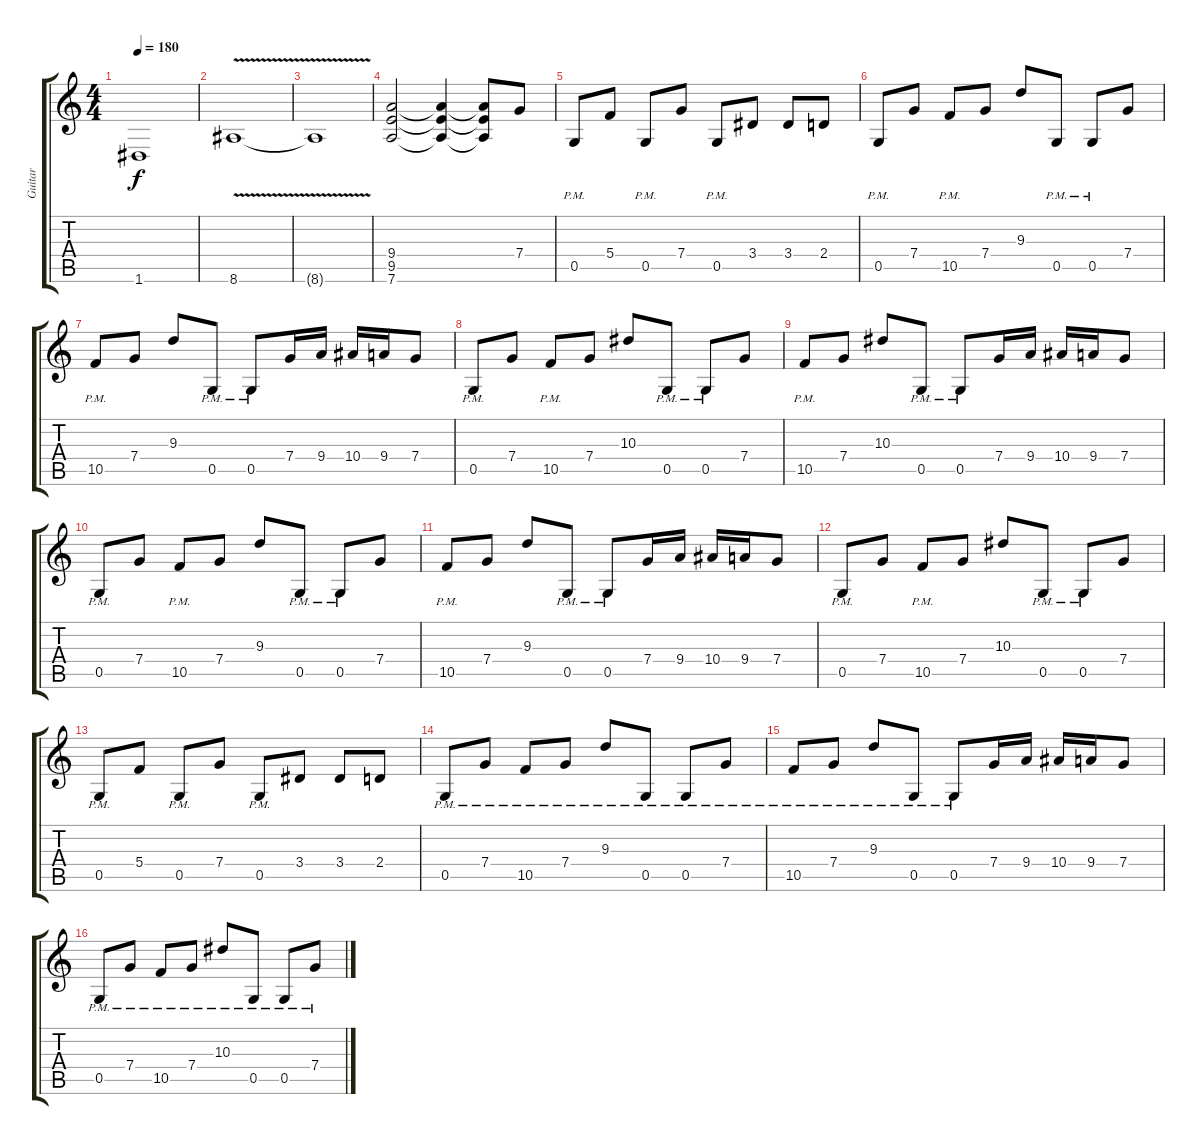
\track ("Guitar" "Guitar") {instrument distortionguitar}
\staff {score tabs}
\tuning (D4 A3 F3 C3 G2 D2) {hide}
\ts (4 4)
\tempo 180
\clef g2
\ks c
1.6{t}.1{dy f} |
8.6{v}.1 |
8.6{t}.1 |
(9.4 9.5 7.6).2 (9.4{t} 9.5{t} 7.6{t}).4 (9.4{t} 9.5{t} 7.6{t}).8 7.4.8 |
0.5{pm}.8 5.4.8 0.5{pm}.8 7.4.8 0.5{pm}.8 3.4.8 3.4.8 2.4.8 |
0.5{pm}.8 7.4.8 10.5{pm}.8 7.4.8 9.3.8 0.5{pm}.8 0.5{pm}.8 7.4.8 |
10.5{pm}.8 7.4.8 9.3.8 0.5{pm}.8 0.5{pm}.8 7.4.16 9.4.16 10.4.16 9.4.16 7.4.8 |
0.5{pm}.8 7.4.8 10.5{pm}.8 7.4.8 10.3.8 0.5{pm}.8 0.5{pm}.8 7.4.8 |
10.5{pm}.8 7.4.8 10.3.8 0.5{pm}.8 0.5{pm}.8 7.4.16 9.4.16 10.4.16 9.4.16 7.4.8 |
0.5{pm}.8 7.4.8 10.5{pm}.8 7.4.8 9.3.8 0.5{pm}.8 0.5{pm}.8 7.4.8 |
10.5{pm}.8 7.4.8 9.3.8 0.5{pm}.8 0.5{pm}.8 7.4.16 9.4.16 10.4.16 9.4.16 7.4.8 |
0.5{pm}.8 7.4.8 10.5{pm}.8 7.4.8 10.3.8 0.5{pm}.8 0.5{pm}.8 7.4.8 |
0.5{pm}.8 5.4.8 0.5{pm}.8 7.4.8 0.5{pm}.8 3.4.8 3.4.8 2.4.8 |
0.5{pm}.8 7.4{pm}.8 10.5{pm}.8 7.4{pm}.8 9.3{pm}.8 0.5{pm}.8 0.5{pm}.8 7.4{pm}.8 |
10.5{pm}.8 7.4{pm}.8 9.3{pm}.8 0.5{pm}.8 0.5{pm}.8 7.4.16 9.4.16 10.4.16 9.4.16 7.4.8 |
0.5{pm}.8 7.4{pm}.8 10.5{pm}.8 7.4{pm}.8 10.3{pm}.8 0.5{pm}.8 0.5{pm}.8 7.4{pm}.8
